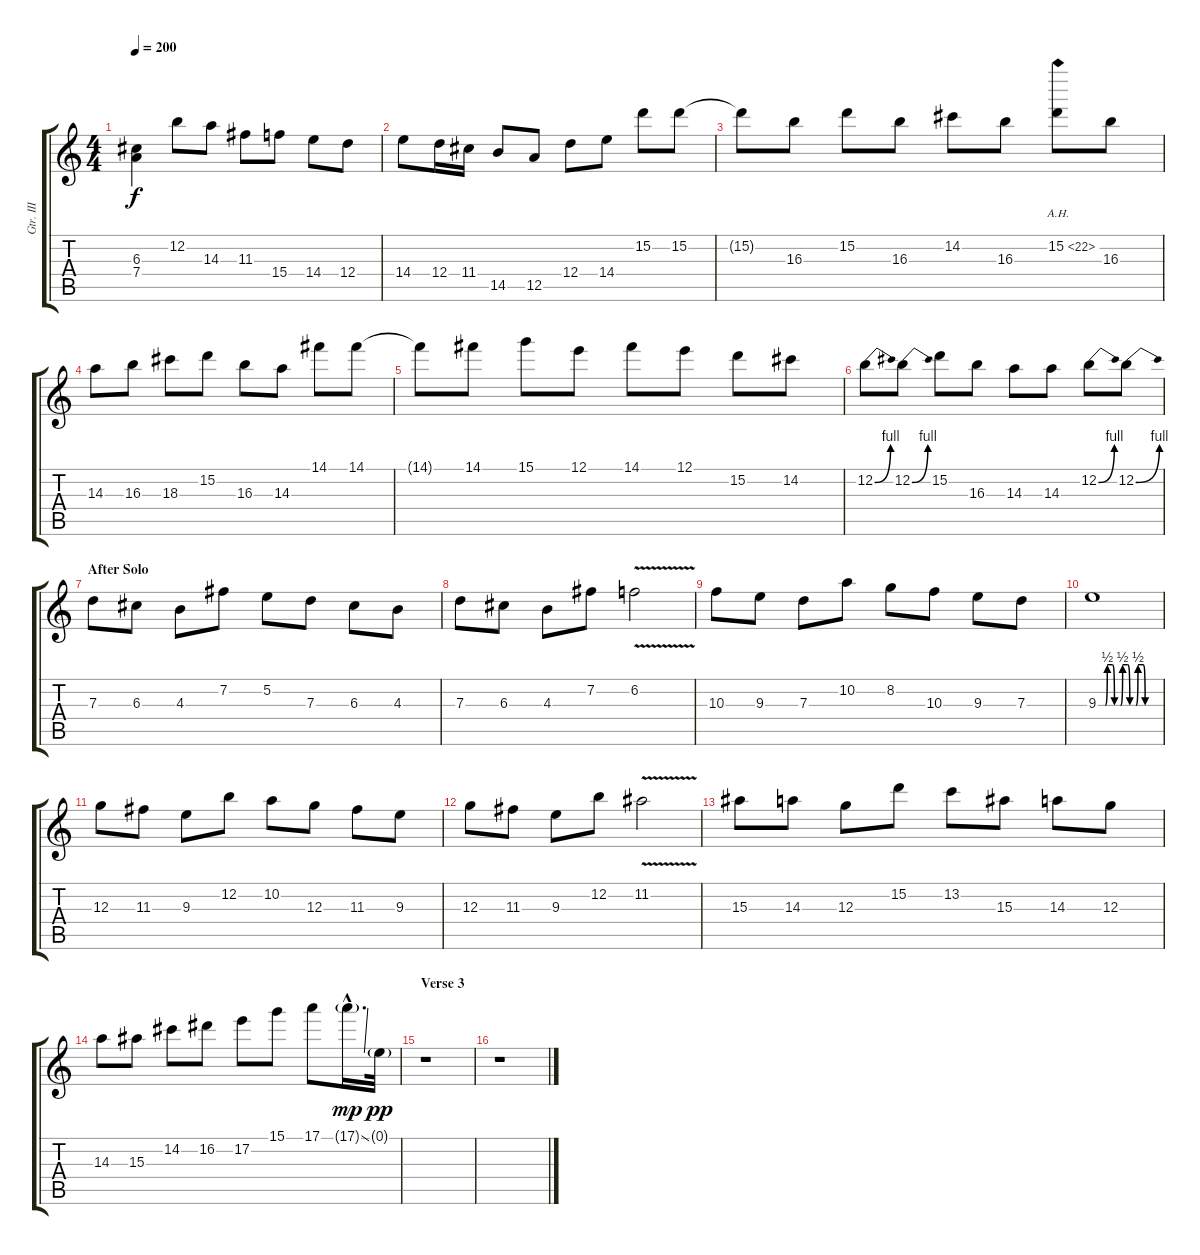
\track ("Gtr. III" "Gtr. III") {instrument overdrivenguitar}
\staff {score tabs}
\tuning (E4 B3 G3 D3 A2 E2) {hide}
\ts (4 4)
\tempo 200
\clef g2
\ks c
(6.3{t} 7.4{t}).4{dy f} 12.2.8 14.3.8 11.3.8 15.4.8 14.4.8 12.4.8 |
14.4.8 12.4.16 11.4.16 14.5.8 12.5.8 12.4.8 14.4.8 15.2.8 15.2.8 |
15.2{t}.8 16.3.8 15.2.8 16.3.8 14.2.8 16.3.8 15.2{ah 7}.8 16.3.8 |
14.3.8 16.3.8 18.3.8 15.2.8 16.3.8 14.3.8 14.1.8 14.1.8 |
14.1{t}.8 14.1.8 15.1.8 12.1.8 14.1.8 12.1.8 15.2.8 14.2.8 |
12.2{be (bend 0 0 60 4)}.8 12.2{be (bend 0 0 60 4)}.8 15.2.8 16.3.8 14.3.8 14.3.8 12.2{be (bend 0 0 60 4)}.8 12.2{be (bend 0 0 60 4)}.8 |
\section ("" "After Solo")
7.3.8 6.3.8 4.3.8 7.2.8 5.2.8 7.3.8 6.3.8 4.3.8 |
7.3.8 6.3.8 4.3.8 7.2.8 6.2{v}.2 |
10.3.8 9.3.8 7.3.8 10.2.8 8.2.8 10.3.8 9.3.8 7.3.8 |
9.3{be (custom 0 0 7 0 9 2 14 2 16 0 22 0 24 2 29 2 31 0 37 0 39 2 44 2 46 0 60 0)}.1 |
12.3.8 11.3.8 9.3.8 12.2.8 10.2.8 12.3.8 11.3.8 9.3.8 |
12.3.8 11.3.8 9.3.8 12.2.8 11.2{v}.2 |
15.3.8 14.3.8 12.3.8 15.2.8 13.2.8 15.3.8 14.3.8 12.3.8 |
14.3.8 15.3.8 14.2.8 16.2.8 17.2.8 15.1.8 17.1.8 17.1{ss g hac}.16{d dy mp} 0.1{g}.32{dy pp} |
\section ("" "Verse 3")
r.1 |
r.1
